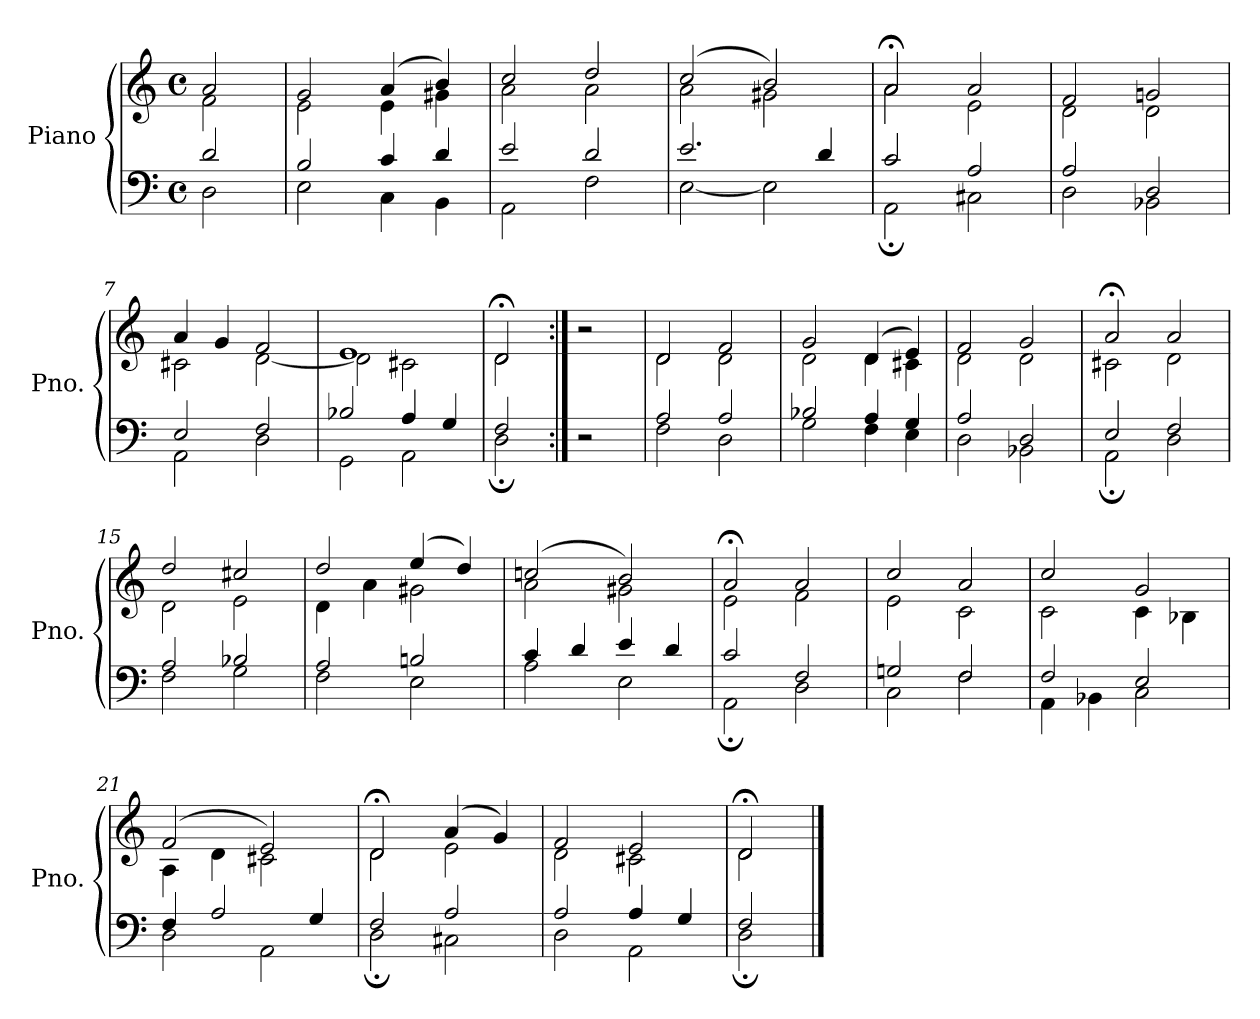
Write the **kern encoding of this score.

**kern	**kern
*part1	*part1
*staff2	*staff1
*I"Piano	*
*I'Pno.	*
*clefF4	*clefG2
*k[]	*k[]
*M4/4	*M4/4
*met(c)	*met(c)
=1	=1
*^	*^
2d/	2D\	2a/	2f\
=2	=2	=2	=2
2B/	2E\	2g/	2e\
4c/	4C\	(4a/	4e\
4d/	4BB\	4b/)	4g#X\
=3	=3	=3	=3
2e/	2AA\	2cc/	2a\
2d/	2F\	2dd/	2a\
=4	=4	=4	=4
2.e/	[2E\	(2cc/	2a\
.	2E\]	2b/)	2g#X\
4d/	.	.	.
=5	=5	=5	=5
2c/	2AA;\	2a;</	2a\
2A/	2C#X\	2a/	2e\
=6	=6	=6	=6
2A/	2D\	2f/	2d\
2D/	2BB-X\	2gn/	2d\
!!LO:LB:g=z	!!
=7	=7	=7	=7
2E/	2AA\	4a/	2c#X\
.	.	4g/	.
2F/	2D\	2f/	[2d\
=8	=8	=8	=8
2B-X/	2GG\	1e	2d\]
4A/	2AA\	.	2c#X\
4G/	.	.	.
=9	=9	=9	=9
2F/	2D;\	2d;</	2d\
*v	*v	*	*
*	*v	*v
=10:|!	=10:|!
2r	2r
=11	=11
*^	*^
2A/	2F\	2d/	2d\
2A/	2D\	2f/	2d\
=12	=12	=12	=12
2B-X/	2G\	2g/	2d\
4A/	4F\	(4d/	4d\
4G/	4E\	4e/)	4c#X\
!!LO:LB:g=z	!!
=13	=13	=13	=13
2A/	2D\	2f/	2d\
2D/	2BB-X\	2g/	2d\
=14	=14	=14	=14
2E/	2AA;\	2a;</	2c#X\
2F/	2D\	2a/	2d\
=15	=15	=15	=15
2A/	2F\	2dd/	2d\
2B-X/	2G\	2cc#X/	2e\
=16	=16	=16	=16
2A/	2F\	2dd/	4d\
.	.	.	4a\
2Bn/	2E\	(4ee/	2g#X\
.	.	4dd/)	.
=17	=17	=17	=17
4c/	2A\	(2ccn/	2a\
4d/	.	.	.
4e/	2E\	2b/)	2g#X\
4d/	.	.	.
=18	=18	=18	=18
2c/	2AA;\	2a;</	2e\
2F/	2D\	2a/	2f\
!!LO:LB:g=z	!!
=19	=19	=19	=19
2Gn/	2C\	2cc/	2e\
2F/	2F\	2a/	2c\
=20	=20	=20	=20
2F/	4AA\	2cc/	2c\
.	4BB-X\	.	.
2E/	2C\	2g/	4c\
.	.	.	4B-X\
=21	=21	=21	=21
4F/	2D\	(2f/	4A\
2A/	.	.	4d\
.	2AA\	2e/)	2c#X\
4G/	.	.	.
=22	=22	=22	=22
2F/	2D;\	2d;</	2d\
2A/	2C#X\	(4a/	2e\
.	.	4g/)	.
=23	=23	=23	=23
2A/	2D\	2f/	2d\
4A/	2AA\	2e/	2c#X\
4G/	.	.	.
=24	=24	=24	=24
2F/	2D;\	2d;</	2d\
*v	*v	*	*
*	*v	*v
==	==
*-	*-
